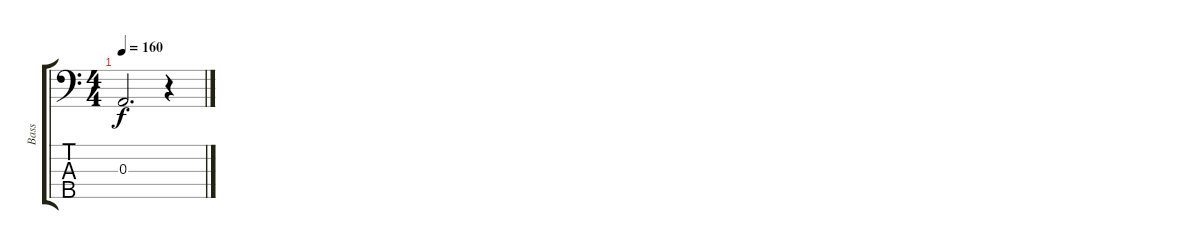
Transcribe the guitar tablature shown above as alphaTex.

\track ("Bass " "Bass ") {instrument electricbassfinger}
\staff {score tabs}
\tuning (G2 D2 A1 E1 B0) {hide}
\ts (4 4)
\tempo 160
\clef f4
\ks c
0.3{t}.2{d dy f} r.4
